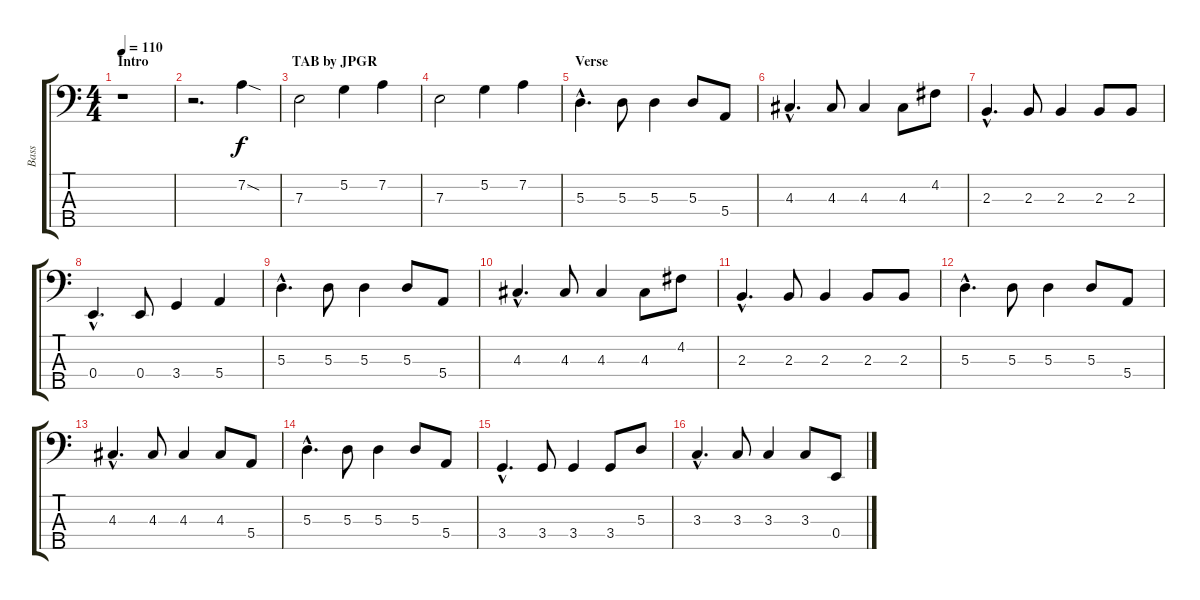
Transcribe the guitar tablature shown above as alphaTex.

\track ("Bass" "Bass") {instrument acousticbass}
\staff {score tabs}
\tuning (G2 D2 A1 E1 B0) {hide}
\ts (4 4)
\section ("" "Intro                                         TAB by JPGR")
\tempo 110
\clef f4
\ks c
r.1{dy f instrument acousticbass} |
r.2{d} 7.2{sod}.4 |
7.3.2 5.2.4 7.2.4 |
7.3.2 5.2.4 7.2.4 |
\section ("" "Verse")
5.3{hac}.4{d} 5.3.8 5.3.4 5.3.8 5.4.8 |
4.3{hac}.4{d} 4.3.8 4.3.4 4.3.8 4.2.8 |
2.3{hac}.4{d} 2.3.8 2.3.4 2.3.8 2.3.8 |
0.4{hac}.4{d} 0.4.8 3.4.4 5.4.4 |
5.3{hac}.4{d} 5.3.8 5.3.4 5.3.8 5.4.8 |
4.3{hac}.4{d} 4.3.8 4.3.4 4.3.8 4.2.8 |
2.3{hac}.4{d} 2.3.8 2.3.4 2.3.8 2.3.8 |
5.3{hac}.4{d} 5.3.8 5.3.4 5.3.8 5.4.8 |
4.3{hac}.4{d} 4.3.8 4.3.4 4.3.8 5.4.8 |
5.3{hac}.4{d} 5.3.8 5.3.4 5.3.8 5.4.8 |
3.4{hac}.4{d} 3.4.8 3.4.4 3.4.8 5.3.8 |
3.3{hac}.4{d} 3.3.8 3.3.4 3.3.8 0.4.8
